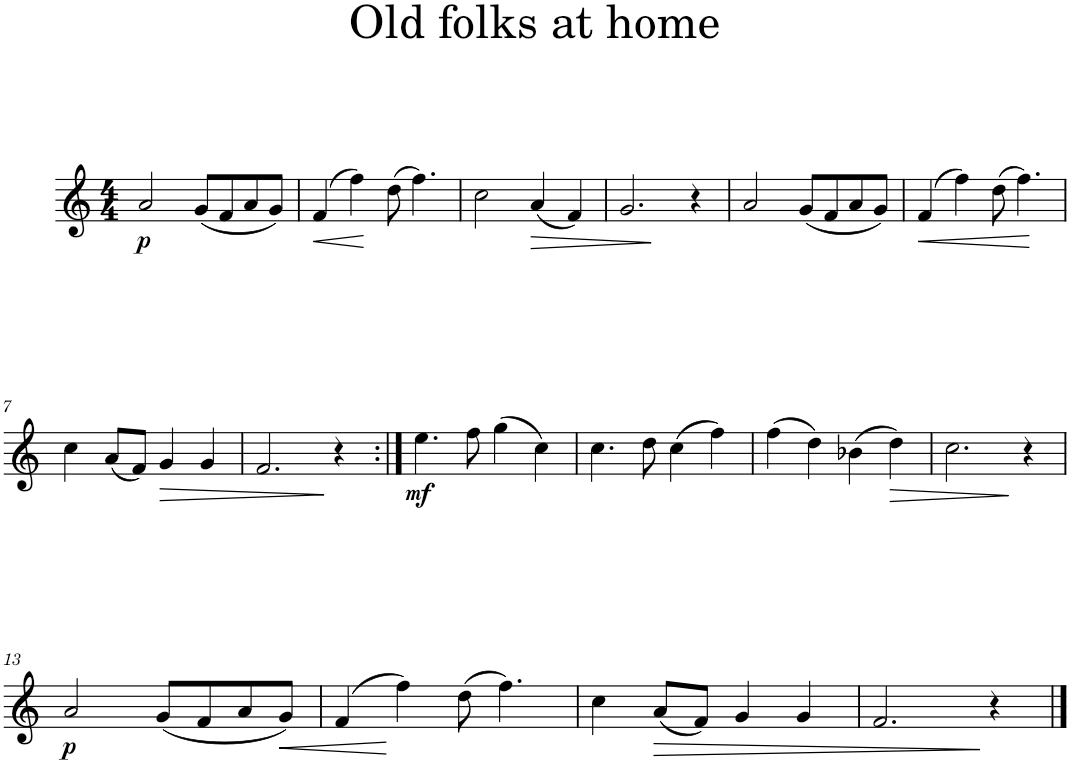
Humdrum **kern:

**kern	**dynam
*part1	*part1
*staff1	*staff1
*I"Saxophone Soprano	*
*I'Sax. S.	*
*clefG2	*
*Trd1c2	*
*k[]	*
*M4/4	*
=1	=1
!	!LO:DY:b
2a/	p
(8g/L	.
8f/	.
8a/	.
8g/J)	.
=2	=2
!	!LO:HP:b
(4f/	<
4ff\)	.
(8dd\	[
4.ff\)	.
=3	=3
2cc\	.
!	!LO:HP:b
(4a/	>
4f/)	.
=4	=4
2.g/	.
4r	]
=5	=5
2a/	.
(8g/L	.
8f/	.
8a/	.
8g/J)	.
=6	=6
!	!LO:HP:b
(4f/	<
4ff\)	.
(8dd\	.
4.ff\)	.
.	[
!!LO:LB:g=z
=7	=7
4cc\	.
(8a/L	.
8f/J)	.
!	!LO:HP:b
4g/	>
4g/	.
=8	=8
2.f/	.
4r	]
=9:|!	=9:|!
!	!LO:DY:b
4.ee\	mf
8ff\	.
(4gg\	.
4cc\)	.
=10	=10
4.cc\	.
8dd\	.
(4cc\	.
4ff\)	.
=11	=11
(4ff\	.
4dd\)	.
(4b-X\	.
!	!LO:HP:b
4dd\)	>
=12	=12
2.cc\	.
4r	]
!!LO:LB:g=z
=13	=13
!	!LO:DY:b
2a/	p
(8g/L	.
8f/	.
8a/	.
!	!LO:HP:b
8g/J)	<
=14	=14
(4f/	.
4ff\)	[
(8dd\	.
4.ff\)	.
=15	=15
4cc\	.
!	!LO:HP:b
(8a/L	>
8f/J)	.
4g/	.
4g/	.
=16	=16
2.f/	.
4r	]
==	==
*-	*-
